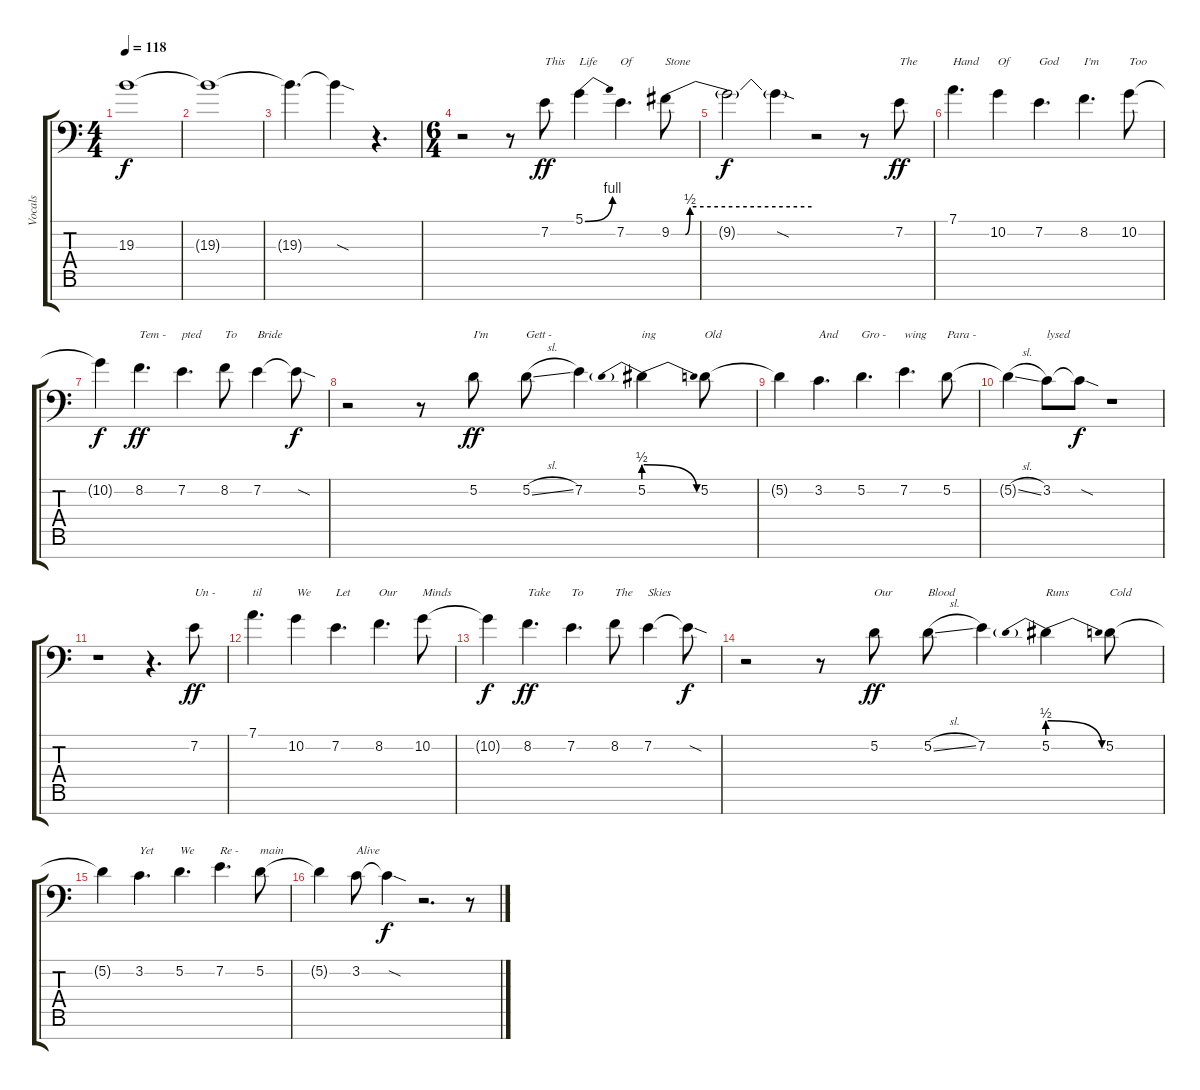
\track ("Vocals" "Vocals") {instrument bassoon}
\staff {score tabs}
\tuning (D4 A3 E3 D3 A2 E2 A1) {hide}
\ts (4 4)
\tempo 118
\clef f4
\ks c
19.3{t}.1{dy f} |
19.3{t}.1 |
19.3{t}.4{d} 19.3{sod t}.4 r.4{d} |
\ts (6 4)
r.2 r.8 7.2.8{txt "This" dy ff} 5.1{be (bend 0 0 60 4)}.4{txt "Life"} 7.2.4{d txt "Of"} 9.2{be (custom 0 0 6 0 8 2 60 2)}.8{txt "Stone"} |
9.2{t}.2{dy f} 9.2{sod t}.4 r.2 r.8 7.2.8{txt "The" dy ff} |
7.1.4{d txt "Hand"} 10.2.4{txt "Of"} 7.2.4{d txt "God"} 8.2.4{d txt "I'm"} 10.2.8{txt "Too"} |
10.2{t}.4{dy f} 8.2.4{d txt "Tem - " dy ff} 7.2.4{d txt "pted"} 8.2.8{txt "To"} 7.2.4{txt "Bride"} 7.2{sod t}.8{dy f} |
r.2 r.8 5.2.8{txt "I'm" dy ff} 5.2{sl}.8{txt "Gett - "} 7.2.4 5.2{be (prebendrelease 0 2 60 0)}.4{txt "ing"} 5.2.8{txt "Old"} |
5.2{t}.4 3.2.4{d txt "And"} 5.2.4{d txt "Gro -"} 7.2.4{d txt "wing"} 5.2.8{txt "Para - "} |
5.2{sl t}.4 3.2.8{txt "lysed"} 3.2{sod t}.8{dy f} r.1 |
r.1 r.4{d} 7.2.8{txt "Un - " dy ff} |
7.1.4{d txt "til"} 10.2.4{txt "We"} 7.2.4{d txt "Let"} 8.2.4{d txt "Our"} 10.2.8{txt "Minds"} |
10.2{t}.4{dy f} 8.2.4{d txt "Take" dy ff} 7.2.4{d txt "To"} 8.2.8{txt "The"} 7.2.4{txt "Skies"} 7.2{sod t}.8{dy f} |
r.2 r.8 5.2.8{txt "Our" dy ff} 5.2{sl}.8{txt "Blood"} 7.2.4 5.2{be (prebendrelease 0 2 60 0)}.4{txt "Runs"} 5.2.8{txt "Cold"} |
5.2{t}.4 3.2.4{d txt "Yet"} 5.2.4{d txt "We"} 7.2.4{d txt "Re - "} 5.2.8{txt "main"} |
\section ("" "")
5.2{t}.4 3.2.8{txt "Alive"} 3.2{sod t}.4{dy f} r.2{d} r.8
